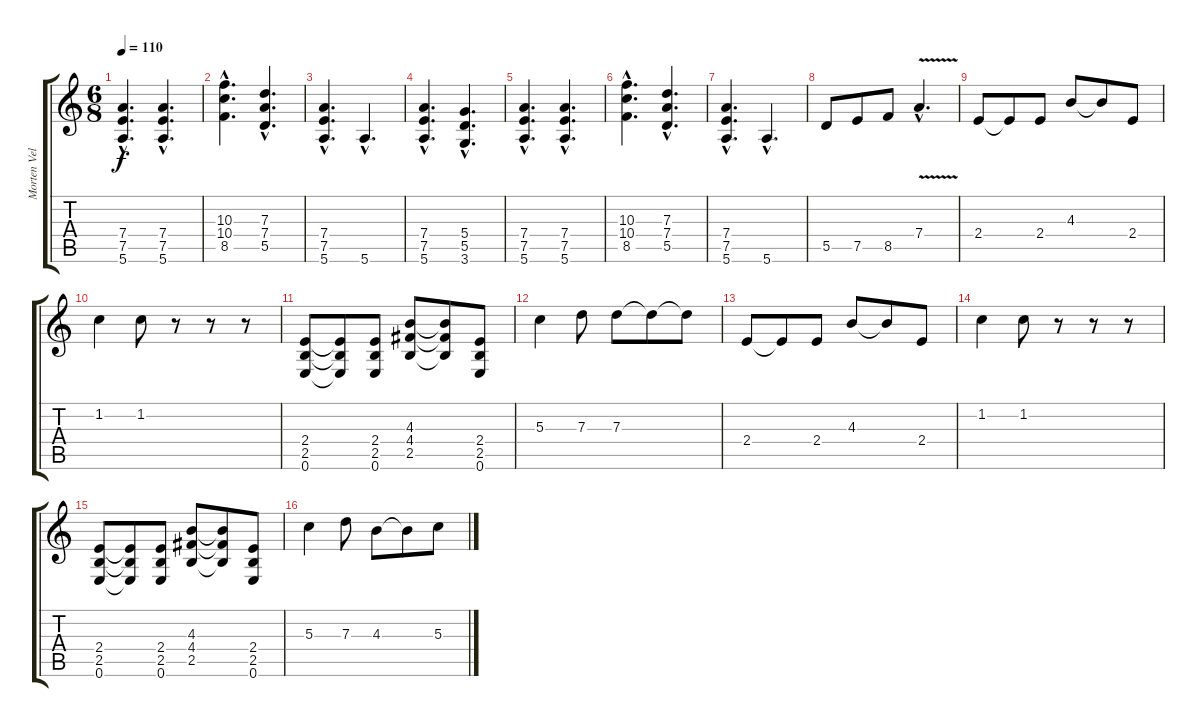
\track ("Morten Veland" "Morten Vel") {instrument distortionguitar}
\staff {score tabs}
\tuning (E4 B3 G3 D3 A2 E2) {hide}
\ts (6 8)
\tempo 110
\clef g2
\ks c
(7.4{hac} 7.5{hac} 5.6{hac}).4{d dy f} (7.4{hac} 7.5{hac} 5.6{hac}).4{d} |
(10.3{hac} 10.4{hac} 8.5{hac}).4{d} (7.3{hac} 7.4{hac} 5.5{hac}).4{d} |
(7.4{hac} 7.5{hac} 5.6{hac}).4{d} 5.6{hac}.4{d} |
(7.4{hac} 7.5{hac} 5.6{hac}).4{d} (5.4{hac} 5.5{hac} 3.6{hac}).4{d} |
(7.4{hac} 7.5{hac} 5.6{hac}).4{d} (7.4{hac} 7.5{hac} 5.6{hac}).4{d} |
(10.3{hac} 10.4{hac} 8.5{hac}).4{d} (7.3{hac} 7.4{hac} 5.5{hac}).4{d} |
(7.4{hac} 7.5{hac} 5.6{hac}).4{d} 5.6{hac}.4{d} |
5.5.8 7.5.8 8.5.8 7.4{v hac}.4{d} |
2.4.8 2.4{t}.8 2.4.8 4.3.8 4.3{t}.8 2.4.8 |
1.2.4 1.2.8 r.8 r.8 r.8 |
(2.4 2.5 0.6).8 (2.4{t} 2.5{t} 0.6{t}).8 (2.4 2.5 0.6).8 (4.3 4.4 2.5).8 (4.3{t} 4.4{t} 2.5{t}).8 (2.4 2.5 0.6).8 |
5.3.4 7.3.8 7.3.8 7.3{t}.8 7.3{t}.8 |
2.4.8 2.4{t}.8 2.4.8 4.3.8 4.3{t}.8 2.4.8 |
1.2.4 1.2.8 r.8 r.8 r.8 |
(2.4 2.5 0.6).8 (2.4{t} 2.5{t} 0.6{t}).8 (2.4 2.5 0.6).8 (4.3 4.4 2.5).8 (4.3{t} 4.4{t} 2.5{t}).8 (2.4 2.5 0.6).8 |
5.3.4 7.3.8 4.3.8 4.3{t}.8 5.3.8
